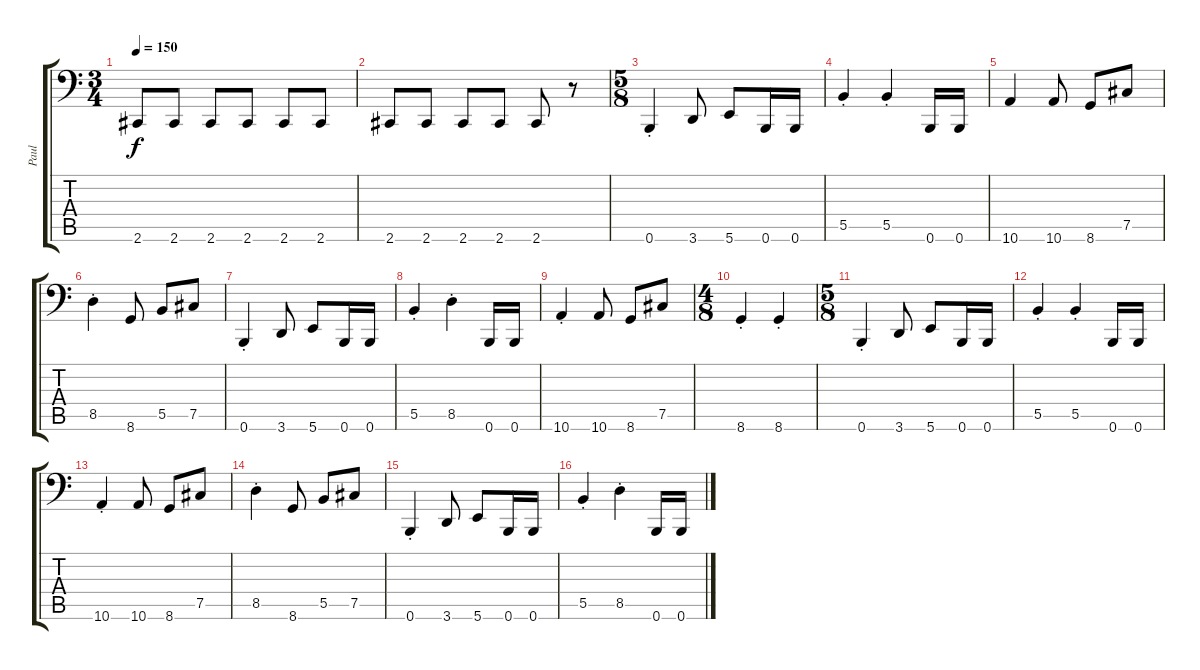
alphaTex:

\track ("Paul" "Paul") {instrument electricbassfinger}
\staff {score tabs}
\tuning (Db3 Ab2 E2 B1 Gb1 B0) {hide}
\ts (3 4)
\tempo 150
\clef f4
\ks c
2.6.8{dy f} 2.6.8 2.6.8 2.6.8 2.6.8 2.6.8 |
2.6.8 2.6.8 2.6.8 2.6.8 2.6.8 r.8 |
\ts (5 8)
0.6{st}.4 3.6.8 5.6.8 0.6.16 0.6.16 |
5.5{st}.4 5.5{st}.4 0.6.16 0.6.16 |
10.6.4 10.6.8 8.6.8 7.5.8 |
8.5{st}.4 8.6.8 5.5.8 7.5.8 |
0.6{st}.4 3.6.8 5.6.8 0.6.16 0.6.16 |
5.5{st}.4 8.5{st}.4 0.6.16 0.6.16 |
10.6{st}.4 10.6.8 8.6.8 7.5.8 |
\ts (4 8)
8.6{st}.4 8.6{st}.4 |
\ts (5 8)
0.6{st}.4 3.6.8 5.6.8 0.6.16 0.6.16 |
5.5{st}.4 5.5{st}.4 0.6.16 0.6.16 |
10.6{st}.4 10.6.8 8.6.8 7.5.8 |
8.5{st}.4 8.6.8 5.5.8 7.5.8 |
0.6{st}.4 3.6.8 5.6.8 0.6.16 0.6.16 |
5.5{st}.4 8.5{st}.4 0.6.16 0.6.16
